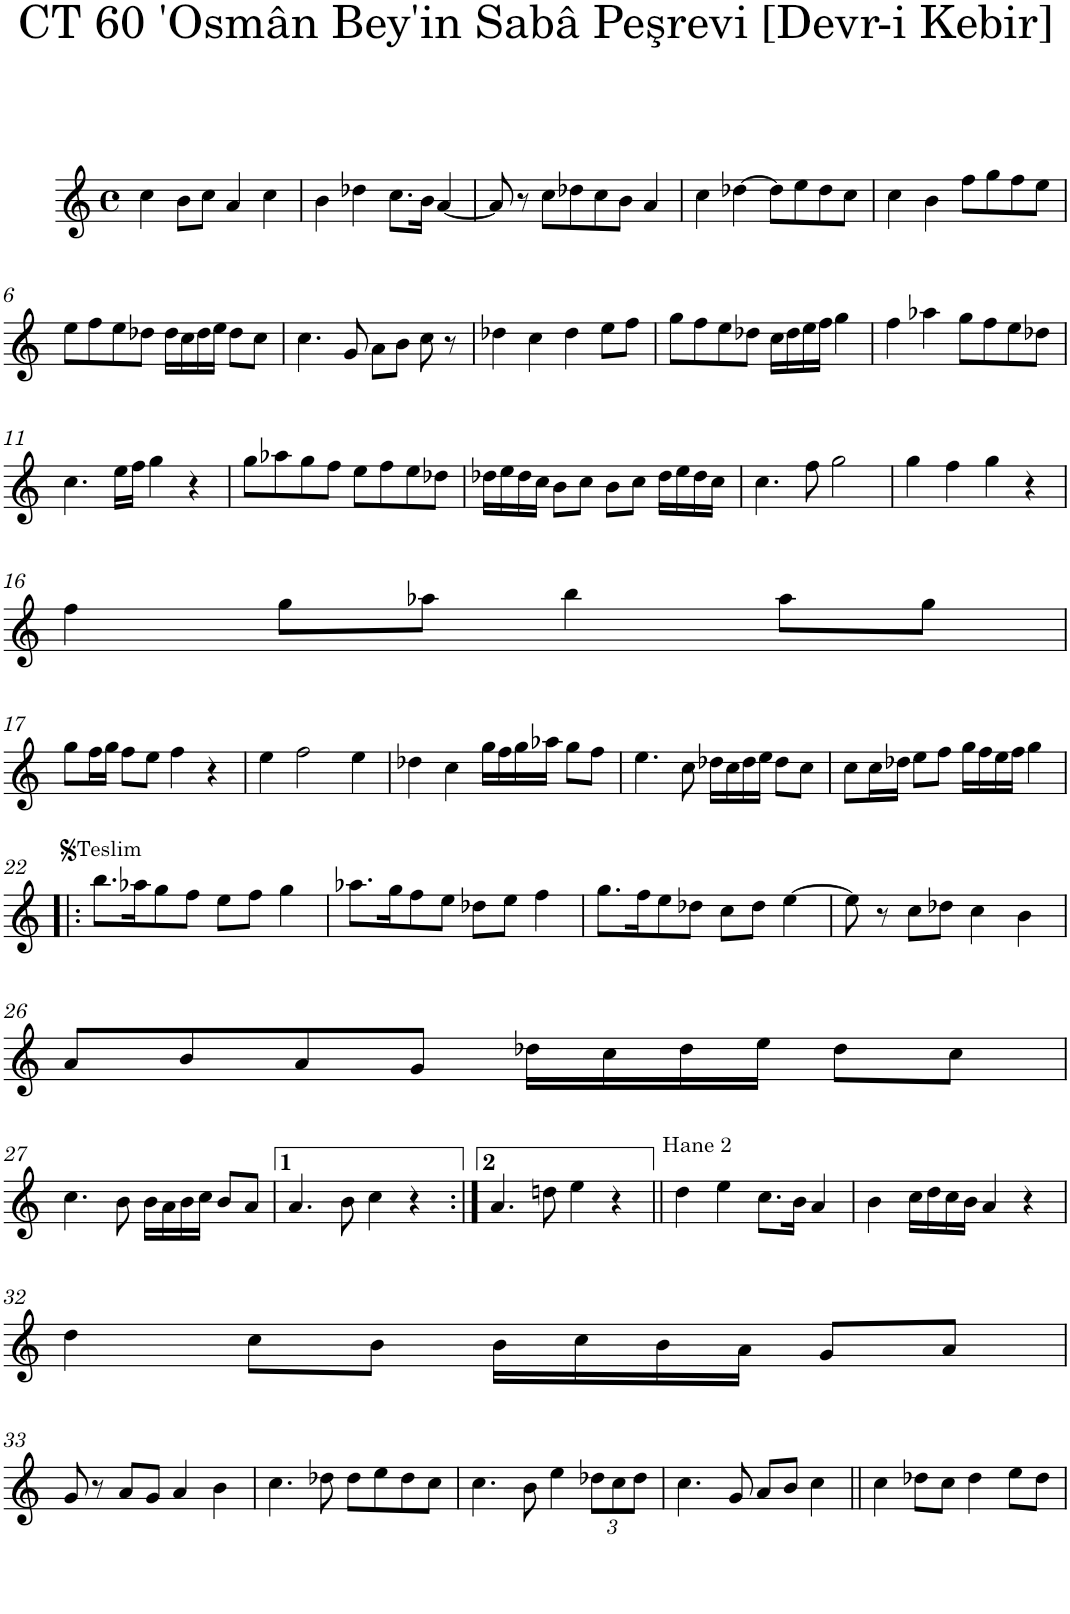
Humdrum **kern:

**kern
*part1
*staff1
*I"Piano
*I'Pno.
*clefG2
*k[]
*M4/4
*met(c)
=1
4cc\
8b\L
8cc\J
4a/
4cc\
=2
4b\
4dd-X\
8.cc\L
16b\Jk
[4a/
=3
8a/]
8r
8cc\L
8dd-X\
8cc\
8b\J
4a/
=4
4cc\
[4dd-X\
8dd-\L]
8ee\
8dd-\
8cc\J
=5
4cc\
4b\
8ff\L
8gg\
8ff\
8ee\J
!!LO:LB:g=z
=6
8ee\L
8ff\
8ee\
8dd-X\J
16dd-\LL
16cc\
16dd-\
16ee\JJ
8dd-\L
8cc\J
=7
4.cc\
8g/
8a\L
8b\J
8cc\
8r
=8
4dd-X\
4cc\
4dd-\
8ee\L
8ff\J
=9
8gg\L
8ff\
8ee\
8dd-X\J
16cc\LL
16dd-\
16ee\
16ff\JJ
4gg\
=10
4ff\
4aa-X\
8gg\L
8ff\
8ee\
8dd-X\J
!!LO:LB:g=z
=11
4.cc\
16ee\LL
16ff\JJ
4gg\
4r
=12
8gg\L
8aa-X\
8gg\
8ff\J
8ee\L
8ff\
8ee\
8dd-X\J
=13
16dd-X\LL
16ee\
16dd-\
16cc\JJ
8b\L
8cc\J
8b\L
8cc\J
16dd-\LL
16ee\
16dd-\
16cc\JJ
=14
4.cc\
8ff\
2gg\
=15
4gg\
4ff\
4gg\
4r
!!LO:LB:g=z
=16
4ff\
8gg\L
8aa-X\J
4bb\
8aa-\L
8gg\J
!!LO:LB:g=z
=17
8gg\L
16ff\L
16gg\JJ
8ff\L
8ee\J
4ff\
4r
=18
4ee\
2ff\
4ee\
=19
4dd-X\
4cc\
16gg\LL
16ff\
16gg\
16aa-X\JJ
8gg\L
8ff\J
=20
4.ee\
8cc\
16dd-X\LL
16cc\
16dd-\
16ee\JJ
8dd-\L
8cc\J
=21
8cc\L
16cc\L
16dd-X\JJ
8ee\L
8ff\J
16gg\LL
16ff\
16ee\
16ff\JJ
4gg\
!!LO:LB:g=z
=22!|:
!LO:TX:a:t=Teslim
8.bb\L
16aa-X\K
8gg\
8ff\J
8ee\L
8ff\J
4gg\
=23
8.aa-X\L
16gg\K
8ff\
8ee\J
8dd-X\L
8ee\J
4ff\
=24
8.gg\L
16ff\K
8ee\
8dd-X\J
8cc\L
8dd-\J
[4ee\
=25
8ee\]
8r
8cc\L
8dd-X\J
4cc\
4b\
!!LO:LB:g=z
=26
8a/L
8b/
8a/
8g/J
16dd-X\LL
16cc\
16dd-\
16ee\JJ
8dd-\L
8cc\J
!!LO:LB:g=z
=27
4.cc\
8b\
16b\LL
16a\
16b\
16cc\JJ
8b/L
8a/J
=28
4.a/
8b\
4cc\
4r
=29:|!
4.a/
8ddn\
4ee\
4r
=30||
!LO:TX:a:t=Hane 2
4dd\
4ee\
8.cc\L
16b\Jk
4a/
=31
4b\
16cc\LL
16dd\
16cc\
16b\JJ
4a/
4r
!!LO:LB:g=z
=32
4dd\
8cc\L
8b\J
16b\LL
16cc\
16b\
16a\JJ
8g/L
8a/J
!!LO:LB:g=z
=33
8g/
8r
8a/L
8g/J
4a/
4b\
=34
4.cc\
8dd-X\
8dd-\L
8ee\
8dd-\
8cc\J
=35
4.cc\
8b\
4ee\
*Xbrackettup
12dd-X\L
12cc\
12dd-\J
=36
4.cc\
8g/
8a/L
8b/J
4cc\
=37||
4cc\
8dd-X\L
8cc\J
4dd-\
8ee\L
8dd-\J
=
*-
